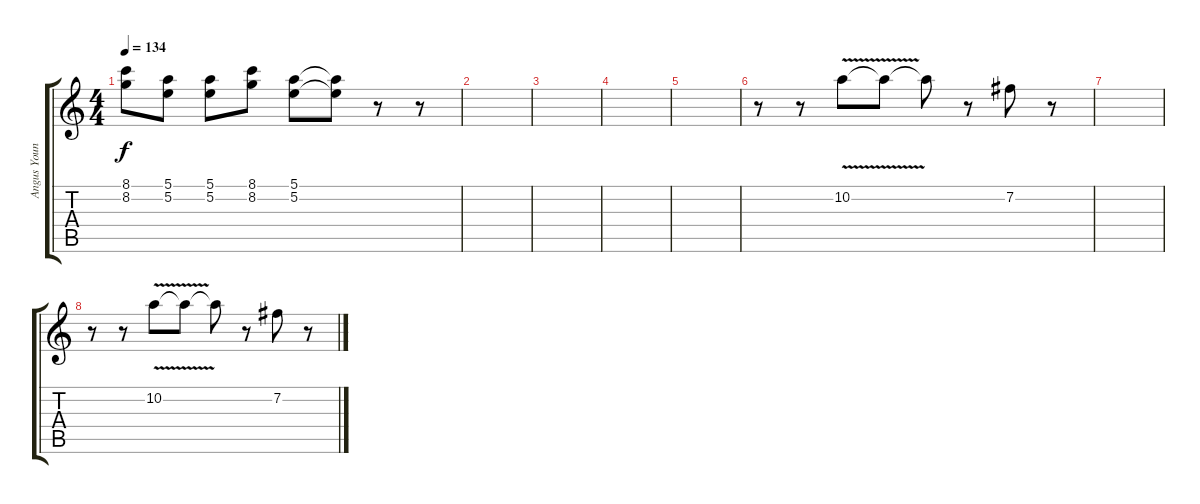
\track ("Angus Young-Center (Solo) " "Angus Youn") {instrument overdrivenguitar}
\staff {score tabs}
\tuning (E4 B3 G3 D3 A2 E2) {hide}
\ts (4 4)
\tempo 134
\clef g2
\ks c
(8.1 8.2).8{dy f} (5.1 5.2).8 (5.1 5.2).8 (8.1 8.2).8 (5.1 5.2).8 (5.1{t} 5.2{t}).8 r.8 r.8 |
|
|
|
|
r.8 r.8 10.2{v}.8 10.2{t}.8 10.2{t}.8 r.8 7.2.8 r.8 |
|
r.8 r.8 10.2{v}.8 10.2{t}.8 10.2{t}.8 r.8 7.2.8 r.8
